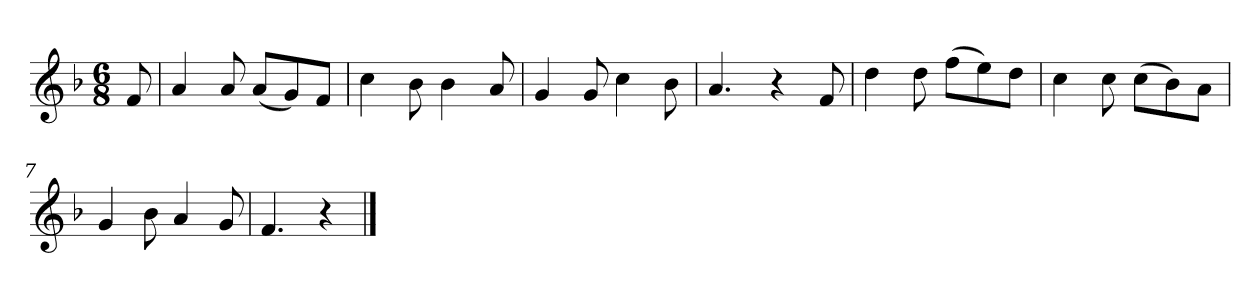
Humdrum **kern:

**kern
*part1
*staff1
*k[b-]
*M6/8
*MM120
=
8f
=1
4a
8a
(8aL
8g)
8fJ
=2
4cc
8b-
4b-
8a
=3
4g
8g
4cc
8b-
=4
4.a
4r
8f
=5
4dd
8dd
(8ffL
8ee)
8ddJ
=6
4cc
8cc
(8ccL
8b-)
8aJ
=7
4g
8b-
4a
8g
=8
4.f
4r
==
*-
